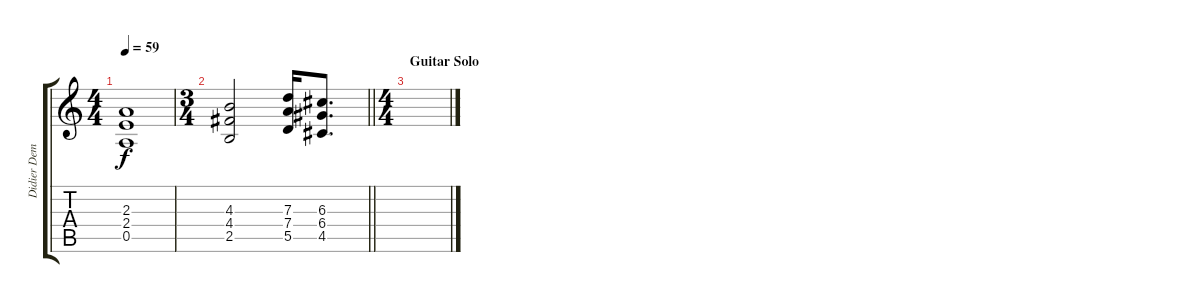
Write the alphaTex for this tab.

\track ("Didier Demajean" "Didier Dem") {instrument distortionguitar}
\staff {score tabs}
\tuning (E4 B3 G3 D3 A2 E2) {hide}
\ts (4 4)
\tempo 59
\clef g2
\ks c
(2.3 2.4 0.5).1{dy f} |
\ts (3 4)
\barLineRight lightlight
(4.3 4.4 2.5).2 (7.3 7.4 5.5).16 (6.3 6.4 4.5).8{d} |
\ts (4 4)
\section ("" "Guitar Solo")
